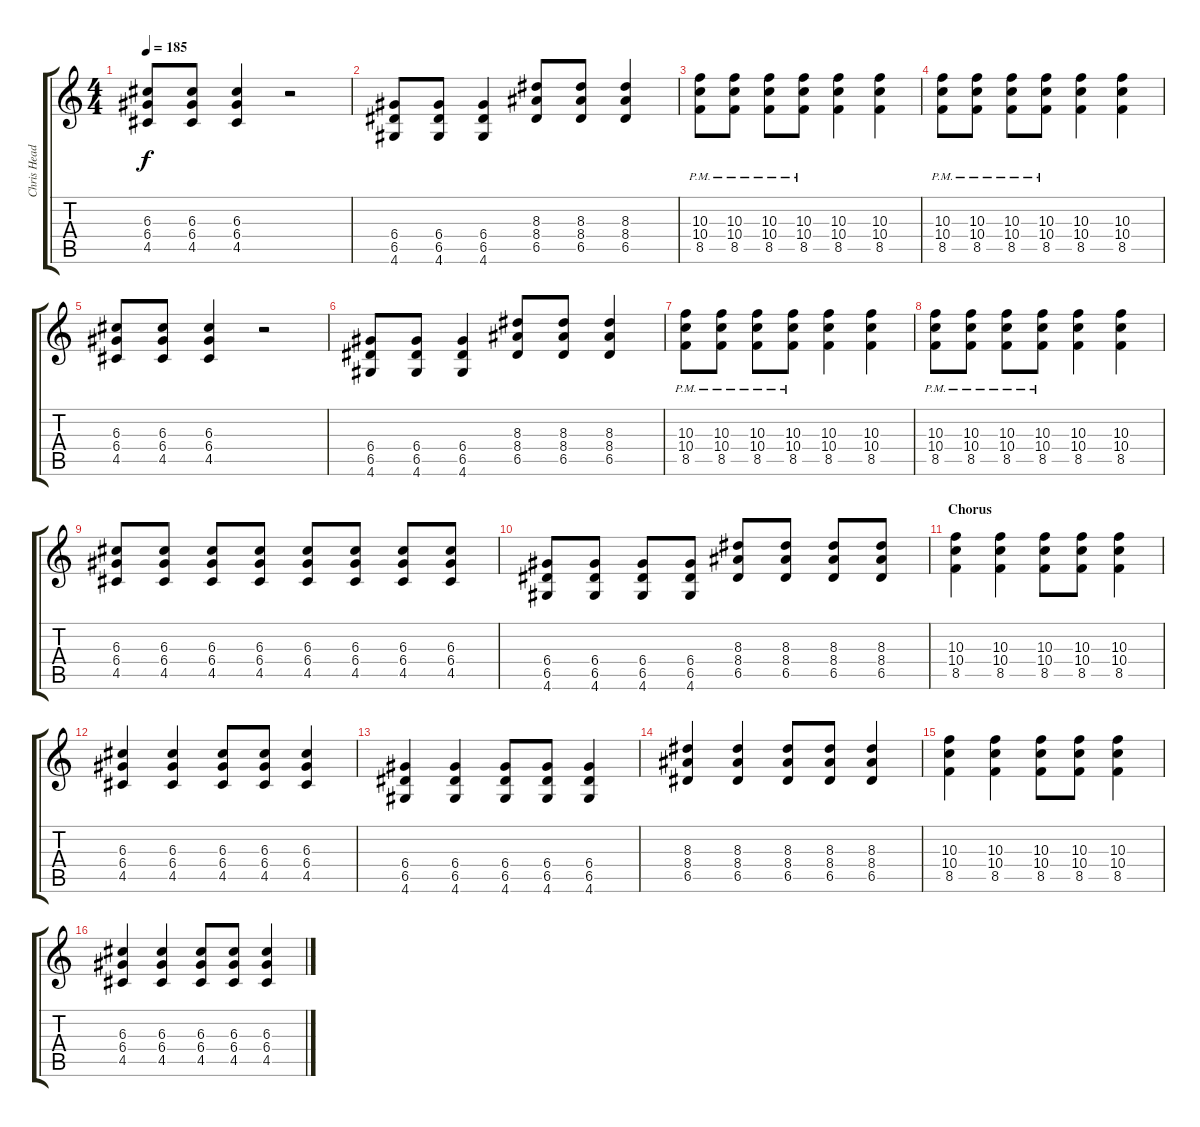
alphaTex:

\track ("Chris Head" "Chris Head") {instrument distortionguitar}
\staff {score tabs}
\tuning (E4 B3 G3 D3 A2 E2) {hide}
\ts (4 4)
\tempo 185
\clef g2
\ks c
(6.3 6.4 4.5).8{dy f} (6.3 6.4 4.5).8 (6.3 6.4 4.5).4 r.2 |
(6.4 6.5 4.6).8 (6.4 6.5 4.6).8 (6.4 6.5 4.6).4 (8.3 8.4 6.5).8 (8.3 8.4 6.5).8 (8.3 8.4 6.5).4 |
(10.3{pm} 10.4{pm} 8.5{pm}).8 (10.3{pm} 10.4{pm} 8.5{pm}).8 (10.3{pm} 10.4{pm} 8.5{pm}).8 (10.3{pm} 10.4{pm} 8.5{pm}).8 (10.3 10.4 8.5).4 (10.3 10.4 8.5).4 |
(10.3{pm} 10.4{pm} 8.5{pm}).8 (10.3{pm} 10.4{pm} 8.5{pm}).8 (10.3{pm} 10.4{pm} 8.5{pm}).8 (10.3{pm} 10.4{pm} 8.5{pm}).8 (10.3 10.4 8.5).4 (10.3 10.4 8.5).4 |
(6.3 6.4 4.5).8 (6.3 6.4 4.5).8 (6.3 6.4 4.5).4 r.2 |
(6.4 6.5 4.6).8 (6.4 6.5 4.6).8 (6.4 6.5 4.6).4 (8.3 8.4 6.5).8 (8.3 8.4 6.5).8 (8.3 8.4 6.5).4 |
(10.3{pm} 10.4{pm} 8.5{pm}).8 (10.3{pm} 10.4{pm} 8.5{pm}).8 (10.3{pm} 10.4{pm} 8.5{pm}).8 (10.3{pm} 10.4{pm} 8.5{pm}).8 (10.3 10.4 8.5).4 (10.3 10.4 8.5).4 |
(10.3{pm} 10.4{pm} 8.5{pm}).8 (10.3{pm} 10.4{pm} 8.5{pm}).8 (10.3{pm} 10.4{pm} 8.5{pm}).8 (10.3{pm} 10.4{pm} 8.5{pm}).8 (10.3 10.4 8.5).4 (10.3 10.4 8.5).4 |
(6.3 6.4 4.5).8 (6.3 6.4 4.5).8 (6.3 6.4 4.5).8 (6.3 6.4 4.5).8 (6.3 6.4 4.5).8 (6.3 6.4 4.5).8 (6.3 6.4 4.5).8 (6.3 6.4 4.5).8 |
(6.4 6.5 4.6).8 (6.4 6.5 4.6).8 (6.4 6.5 4.6).8 (6.4 6.5 4.6).8 (8.3 8.4 6.5).8 (8.3 8.4 6.5).8 (8.3 8.4 6.5).8 (8.3 8.4 6.5).8 |
\section ("" "Chorus")
(10.3 10.4 8.5).4 (10.3 10.4 8.5).4 (10.3 10.4 8.5).8 (10.3 10.4 8.5).8 (10.3 10.4 8.5).4 |
(6.3 6.4 4.5).4 (6.3 6.4 4.5).4 (6.3 6.4 4.5).8 (6.3 6.4 4.5).8 (6.3 6.4 4.5).4 |
(6.4 6.5 4.6).4 (6.4 6.5 4.6).4 (6.4 6.5 4.6).8 (6.4 6.5 4.6).8 (6.4 6.5 4.6).4 |
(8.3 8.4 6.5).4 (8.3 8.4 6.5).4 (8.3 8.4 6.5).8 (8.3 8.4 6.5).8 (8.3 8.4 6.5).4 |
(10.3 10.4 8.5).4 (10.3 10.4 8.5).4 (10.3 10.4 8.5).8 (10.3 10.4 8.5).8 (10.3 10.4 8.5).4 |
(6.3 6.4 4.5).4 (6.3 6.4 4.5).4 (6.3 6.4 4.5).8 (6.3 6.4 4.5).8 (6.3 6.4 4.5).4
